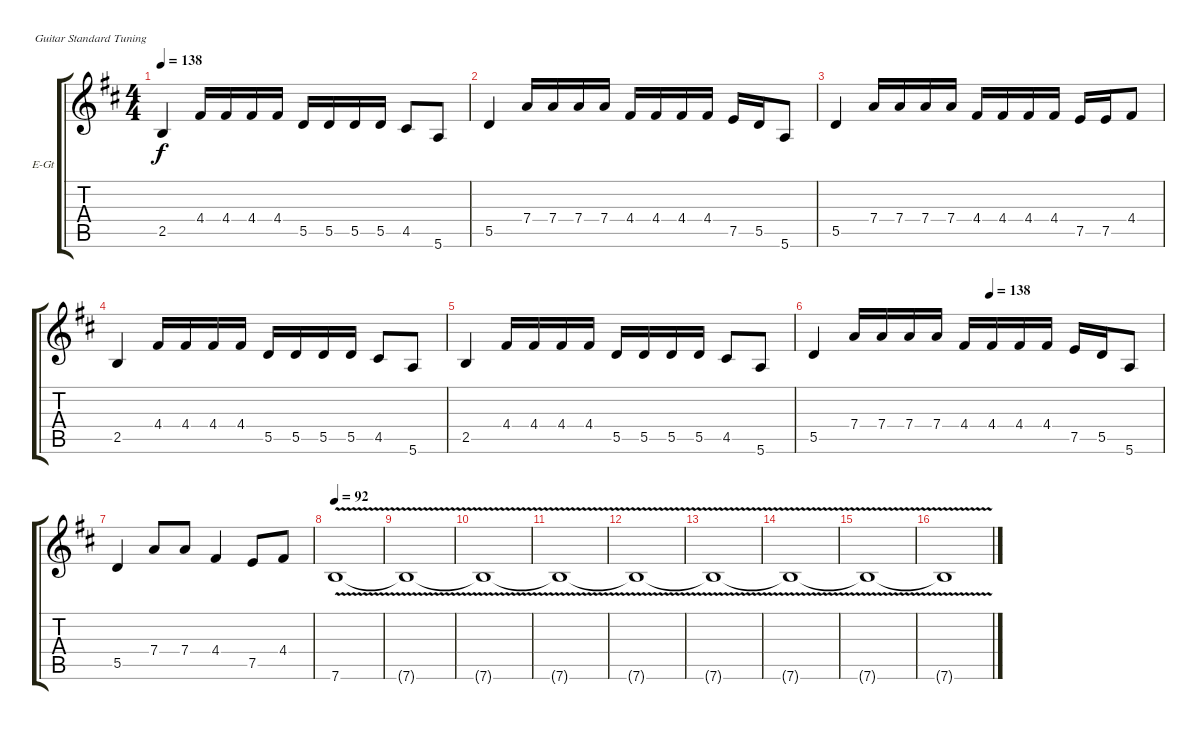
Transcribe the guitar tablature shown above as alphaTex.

\defaultSystemsLayout 4
\bracketExtendMode groupsimilarinstruments
\firstSystemTrackNameOrientation horizontal
\otherSystemsTrackNameOrientation horizontal
\track ("Electric Guitar" "E-Gt") {instrument distortionguitar}
\staff {score tabs}
\tuning (E4 B3 G3 D3 A2 E2)
\ts (4 4)
\tempo 138
\clef g2
\ks d
2.5.4{dy f} 4.4.16 4.4.16 4.4.16 4.4.16 5.5.16 5.5.16 5.5.16 5.5.16 4.5.8 5.6.8 |
5.5.4 7.4.16 7.4.16 7.4.16 7.4.16 4.4.16 4.4.16 4.4.16 4.4.16 7.5.16 5.5.16 5.6.8 |
5.5.4 7.4.16 7.4.16 7.4.16 7.4.16 4.4.16 4.4.16 4.4.16 4.4.16 7.5.16 7.5.16 4.4.8 |
2.5.4 4.4.16 4.4.16 4.4.16 4.4.16 5.5.16 5.5.16 5.5.16 5.5.16 4.5.8 5.6.8 |
2.5.4 4.4.16 4.4.16 4.4.16 4.4.16 5.5.16 5.5.16 5.5.16 5.5.16 4.5.8 5.6.8 |
\tempo (138 0.50625)
5.5.4 7.4.16 7.4.16 7.4.16 7.4.16 4.4.16 4.4.16 4.4.16 4.4.16 7.5.16 5.5.16 5.6.8 |
5.5.4 7.4.8 7.4.8 4.4.4 7.5.8 4.4.8 |
\tempo (92 0.00625)
7.6{v}.1 |
7.6{v t}.1 |
7.6{v t}.1 |
7.6{v t}.1 |
7.6{v t}.1 |
7.6{v t}.1 |
7.6{v t}.1 |
7.6{v t}.1 |
7.6{v t}.1
